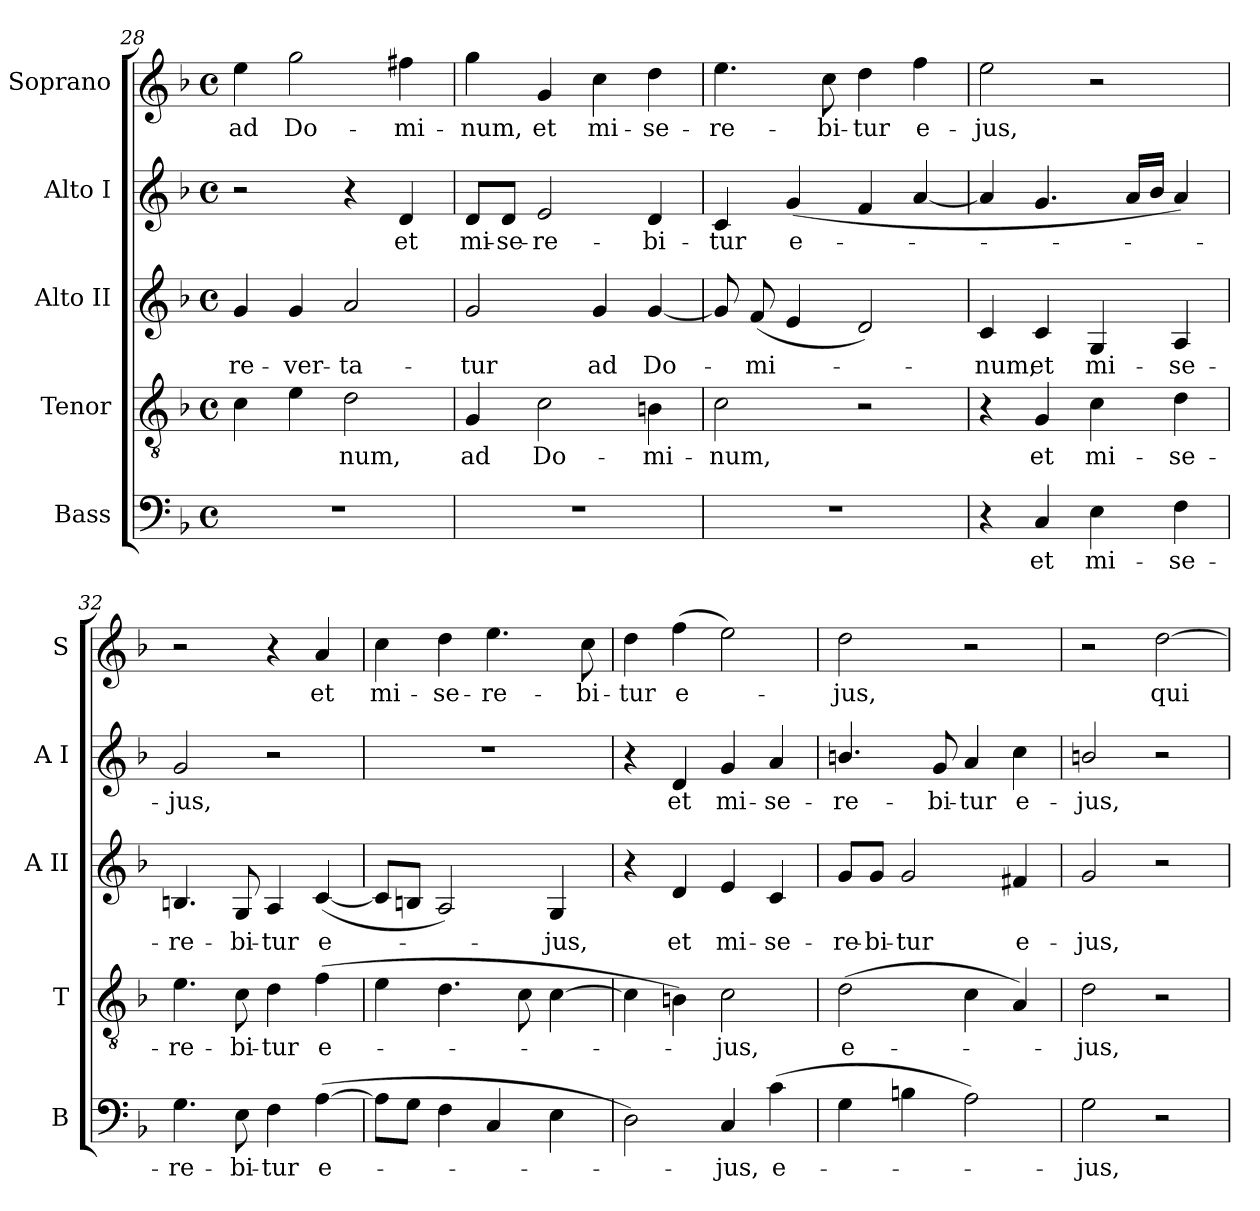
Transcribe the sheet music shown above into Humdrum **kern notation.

**kern	**text	**kern	**text	**kern	**text	**kern	**text	**kern	**text
*part5	*part5	*part4	*part4	*part3	*part3	*part2	*part2	*part1	*part1
*staff5	*staff5	*staff4	*staff4	*staff3	*staff3	*staff2	*staff2	*staff1	*staff1
*I"Bass	*	*I"Tenor	*	*I"Alto II	*	*I"Alto I	*	*I"Soprano	*
*I'B	*	*I'T	*	*I'A II	*	*I'A I	*	*I'S	*
*clefF4	*	*clefGv2	*	*clefG2	*	*clefG2	*	*clefG2	*
*k[b-]	*	*k[b-]	*	*k[b-]	*	*k[b-]	*	*k[b-]	*
*F:	*	*F:	*	*F:	*	*F:	*	*F:	*
*M4/4	*	*M4/4	*	*M4/4	*	*M4/4	*	*M4/4	*
*met(c)	*	*met(c)	*	*met(c)	*	*met(c)	*	*met(c)	*
=28	=28	=28	=28	=28	=28	=28	=28	=28	=28
!	!	!	!	!	!LO:LY:b	!	!	!	!LO:LY:b
1r	.	4c\	.	4g/	re-	2r	.	4ee\	ad
!	!	!	!	!	!LO:LY:b	!	!	!	!LO:LY:b
.	.	4e\	.	4g/	-ver-	.	.	2gg\	Do-
!	!	!	!LO:LY:b	!	!LO:LY:b	!	!	!	!
.	.	2d\	num,	2a/	-ta-	4r	.	.	.
!	!	!	!	!	!	!	!LO:LY:b	!	!LO:LY:b
.	.	.	.	.	.	4d/	et	4ff#X\	-mi-
=29	=29	=29	=29	=29	=29	=29	=29	=29	=29
!	!	!	!LO:LY:b	!	!LO:LY:b	!	!LO:LY:b	!	!LO:LY:b
1r	.	4G/	ad	2g/	-tur	8d/L	mi-	4gg\	-num,
!	!	!	!	!	!	!	!LO:LY:b	!	!
.	.	.	.	.	.	8d/J	-se-	.	.
!	!	!	!LO:LY:b	!	!	!	!LO:LY:b	!	!LO:LY:b
.	.	2c\	Do-	.	.	2e/	-re-	4g/	et
!	!	!	!	!	!LO:LY:b	!	!	!	!LO:LY:b
.	.	.	.	4g/	ad	.	.	4cc\	mi-
!	!	!	!LO:LY:b	!	!LO:LY:b	!	!LO:LY:b	!	!LO:LY:b
.	.	4Bn\	-mi-	[4g/	Do-	4d/	-bi-	4dd\	-se-
=30	=30	=30	=30	=30	=30	=30	=30	=30	=30
!	!	!	!LO:LY:b	!	!	!	!LO:LY:b	!	!LO:LY:b
1r	.	2c\	-num,	8g/]	.	4c/	-tur	4.ee\	-re-
!	!	!	!	!	!LO:LY:b	!	!	!	!
.	.	.	.	(<8f/	mi-	.	.	.	.
!	!	!	!	!	!	!	!LO:LY:b	!	!
.	.	.	.	4e/	.	(<4g/	e-	.	.
!	!	!	!	!	!	!	!	!	!LO:LY:b
.	.	.	.	.	.	.	.	8cc\	-bi-
!	!	!	!	!	!	!	!	!	!LO:LY:b
.	.	2r	.	2d/)	.	4f/	.	4dd\	-tur
!	!	!	!	!	!	!	!	!	!LO:LY:b
.	.	.	.	.	.	[4a/	.	4ff\	e-
=31	=31	=31	=31	=31	=31	=31	=31	=31	=31
!	!	!	!	!	!LO:LY:b	!	!	!	!LO:LY:b
4r	.	4r	.	4c/	num,	4a/]	.	2ee\	-jus,
!	!LO:LY:b	!	!LO:LY:b	!	!LO:LY:b	!	!	!	!
4C/	et	4G/	et	4c/	et	4.g/	.	.	.
!	!LO:LY:b	!	!LO:LY:b	!	!LO:LY:b	!	!	!	!
4E\	mi-	4c\	mi-	4G/	mi-	.	.	2r	.
.	.	.	.	.	.	16a/LL	.	.	.
.	.	.	.	.	.	16b-/JJ	.	.	.
!	!LO:LY:b	!	!LO:LY:b	!	!LO:LY:b	!	!	!	!
4F\	-se-	4d\	-se-	4A/	-se-	4a/)	.	.	.
!!LO:LB:g=z
=32	=32	=32	=32	=32	=32	=32	=32	=32	=32
!	!LO:LY:b	!	!LO:LY:b	!	!LO:LY:b	!	!LO:LY:b	!	!
4.G\	-re-	4.e\	-re-	4.Bn/	-re-	2g/	jus,	2r	.
!	!LO:LY:b	!	!LO:LY:b	!	!LO:LY:b	!	!	!	!
8E\	-bi-	8c\	-bi-	8G/	-bi-	.	.	.	.
!	!LO:LY:b	!	!LO:LY:b	!	!LO:LY:b	!	!	!	!
4F\	-tur	4d\	-tur	4A/	-tur	2r	.	4r	.
!	!LO:LY:b	!	!LO:LY:b	!	!LO:LY:b	!	!	!	!LO:LY:b
(>[4A\	e-	(>4f\	e-	(<[4c/	e-	.	.	4a/	et
=33	=33	=33	=33	=33	=33	=33	=33	=33	=33
!	!	!	!	!	!	!	!	!	!LO:LY:b
8A\L]	.	4e\	.	8c/L]	.	1r	.	4cc\	mi-
8G\J	.	.	.	8Bn/J	.	.	.	.	.
!	!	!	!	!	!	!	!	!	!LO:LY:b
4F\	.	4.d\	.	2A/)	.	.	.	4dd\	-se-
!	!	!	!	!	!	!	!	!	!LO:LY:b
4C/	.	.	.	.	.	.	.	4.ee\	-re-
.	.	8c\	.	.	.	.	.	.	.
!	!	!	!	!	!LO:LY:b	!	!	!	!
4E\	.	[4c\	.	4G/	jus,	.	.	.	.
!	!	!	!	!	!	!	!	!	!LO:LY:b
.	.	.	.	.	.	.	.	8cc\	-bi-
=34	=34	=34	=34	=34	=34	=34	=34	=34	=34
!	!	!	!	!	!	!	!	!	!LO:LY:b
2D\)	.	4c\]	.	4r	.	4r	.	4dd\	-tur
!	!	!	!	!	!LO:LY:b	!	!LO:LY:b	!	!LO:LY:b
.	.	4Bn\)	.	4d/	et	4d/	et	(>4ff\	e-
!	!LO:LY:b	!	!LO:LY:b	!	!LO:LY:b	!	!LO:LY:b	!	!
4C/	jus,	2c\	jus,	4e/	mi-	4g/	mi-	2ee\)	.
!	!LO:LY:b	!	!	!	!LO:LY:b	!	!LO:LY:b	!	!
(>4c\	e-	.	.	4c/	-se-	4a/	-se-	.	.
=35	=35	=35	=35	=35	=35	=35	=35	=35	=35
!	!	!	!LO:LY:b	!	!LO:LY:b	!	!LO:LY:b	!	!LO:LY:b
4G\	.	(>2d\	e-	8g/L	-re-	4.bn/	-re-	2dd\	jus,
!	!	!	!	!	!LO:LY:b	!	!	!	!
.	.	.	.	8g/J	-bi-	.	.	.	.
!	!	!	!	!	!LO:LY:b	!	!	!	!
4Bn\	.	.	.	2g/	-tur	.	.	.	.
!	!	!	!	!	!	!	!LO:LY:b	!	!
.	.	.	.	.	.	8g/	-bi-	.	.
!	!	!	!	!	!	!	!LO:LY:b	!	!
2A\)	.	4c\	.	.	.	4a/	-tur	2r	.
!	!	!	!	!	!LO:LY:b	!	!LO:LY:b	!	!
.	.	4A/)	.	4f#X/	e-	4cc\	e-	.	.
=36	=36	=36	=36	=36	=36	=36	=36	=36	=36
!	!LO:LY:b	!	!LO:LY:b	!	!LO:LY:b	!	!LO:LY:b	!	!
2G\	jus,	2d\	jus,	2g/	-jus,	2bn/	-jus,	2r	.
!	!	!	!	!	!	!	!	!	!LO:LY:b
2r	.	2r	.	2r	.	2r	.	[2dd\	qui-
=	=	=	=	=	=	=	=	=	=
*-	*-	*-	*-	*-	*-	*-	*-	*-	*-
